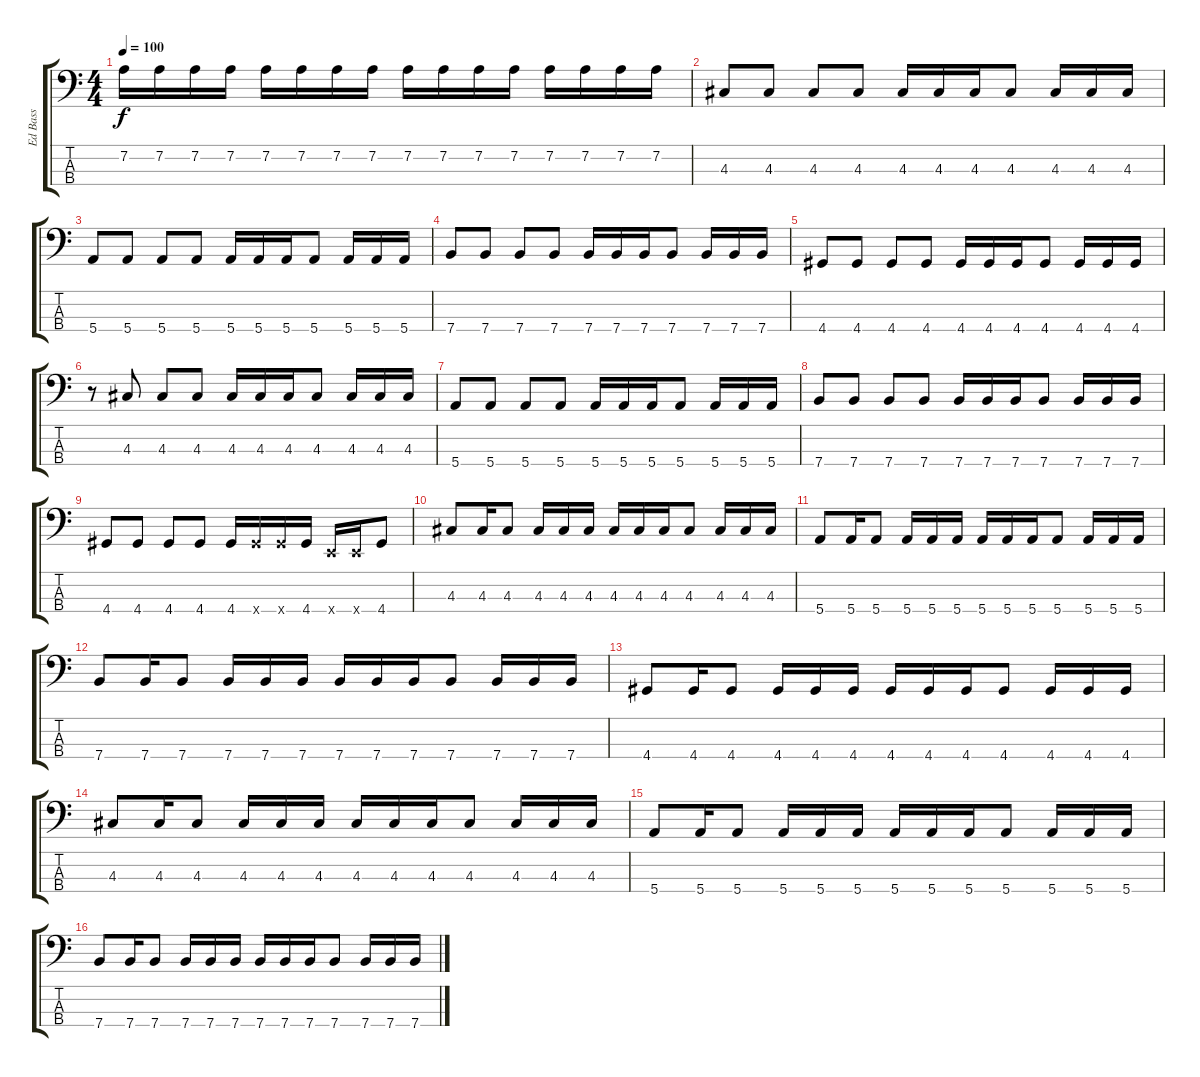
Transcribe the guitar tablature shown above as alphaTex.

\track ("Ed Bass" "Ed Bass") {instrument electricbasspick}
\staff {score tabs}
\tuning (G2 D2 A1 E1) {hide}
\ts (4 4)
\tempo 100
\clef f4
\ks c
7.2.16{dy f} 7.2.16 7.2.16 7.2.16 7.2.16 7.2.16 7.2.16 7.2.16 7.2.16 7.2.16 7.2.16 7.2.16 7.2.16 7.2.16 7.2.16 7.2.16 |
4.3.8 4.3.8 4.3.8 4.3.8 4.3.16 4.3.16 4.3.16 4.3.8 4.3.16 4.3.16 4.3.16 |
5.4.8 5.4.8 5.4.8 5.4.8 5.4.16 5.4.16 5.4.16 5.4.8 5.4.16 5.4.16 5.4.16 |
7.4.8 7.4.8 7.4.8 7.4.8 7.4.16 7.4.16 7.4.16 7.4.8 7.4.16 7.4.16 7.4.16 |
4.4.8 4.4.8 4.4.8 4.4.8 4.4.16 4.4.16 4.4.16 4.4.8 4.4.16 4.4.16 4.4.16 |
r.8 4.3.8 4.3.8 4.3.8 4.3.16 4.3.16 4.3.16 4.3.8 4.3.16 4.3.16 4.3.16 |
5.4.8 5.4.8 5.4.8 5.4.8 5.4.16 5.4.16 5.4.16 5.4.8 5.4.16 5.4.16 5.4.16 |
7.4.8 7.4.8 7.4.8 7.4.8 7.4.16 7.4.16 7.4.16 7.4.8 7.4.16 7.4.16 7.4.16 |
4.4.8 4.4.8 4.4.8 4.4.8 4.4.16 4.4{x}.16 4.4{x}.16 4.4.16 0.4{x}.16 0.4{x}.16 4.4.8 |
4.3.8 4.3.16 4.3.8 4.3.16 4.3.16 4.3.16 4.3.16 4.3.16 4.3.16 4.3.8 4.3.16 4.3.16 4.3.16 |
5.4.8 5.4.16 5.4.8 5.4.16 5.4.16 5.4.16 5.4.16 5.4.16 5.4.16 5.4.8 5.4.16 5.4.16 5.4.16 |
7.4.8 7.4.16 7.4.8 7.4.16 7.4.16 7.4.16 7.4.16 7.4.16 7.4.16 7.4.8 7.4.16 7.4.16 7.4.16 |
4.4.8 4.4.16 4.4.8 4.4.16 4.4.16 4.4.16 4.4.16 4.4.16 4.4.16 4.4.8 4.4.16 4.4.16 4.4.16 |
4.3.8 4.3.16 4.3.8 4.3.16 4.3.16 4.3.16 4.3.16 4.3.16 4.3.16 4.3.8 4.3.16 4.3.16 4.3.16 |
5.4.8 5.4.16 5.4.8 5.4.16 5.4.16 5.4.16 5.4.16 5.4.16 5.4.16 5.4.8 5.4.16 5.4.16 5.4.16 |
7.4.8 7.4.16 7.4.8 7.4.16 7.4.16 7.4.16 7.4.16 7.4.16 7.4.16 7.4.8 7.4.16 7.4.16 7.4.16
